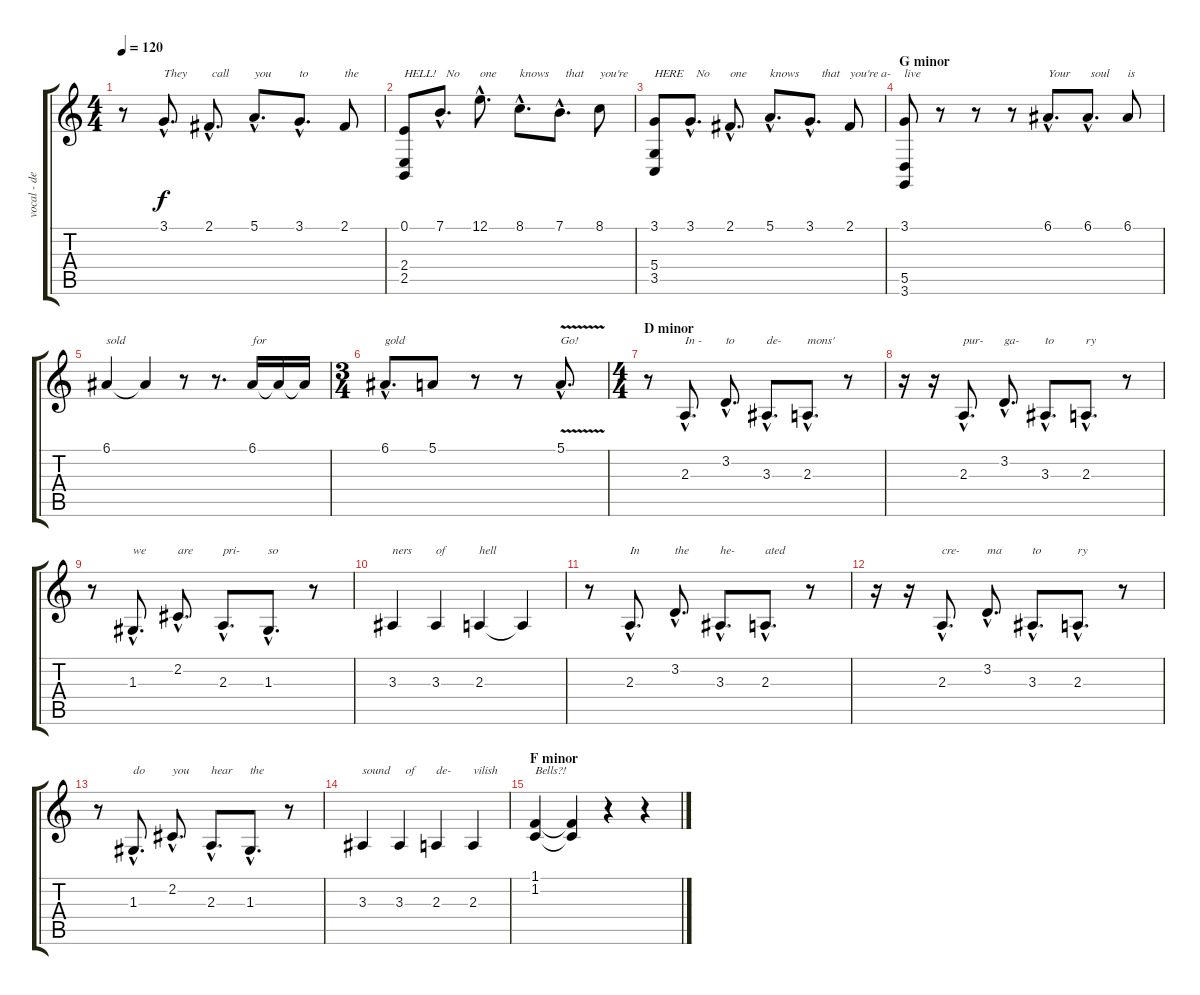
\track ("vocal - devil's, demon's, man, people in" "vocal - de") {instrument pad1newage}
\staff {score tabs}
\tuning (E4 B3 G3 D3 A2 E2) {hide}
\ts (4 4)
\tempo 120
\clef g2
\ks c
r.8{dy f} 3.1{hac}.8{d txt "They"} 2.1{hac}.8{d txt " call"} 5.1{hac}.8{d txt "you"} 3.1{hac}.8{d txt "to"} 2.1.8{txt "the"} |
(0.1 2.4 2.5).8{txt "HELL!"} 7.1{hac}.8{d txt "  No"} 12.1{hac}.8{d txt "one"} 8.1{hac}.8{d txt "knows"} 7.1{hac}.8{d txt "  that"} 8.1.8{txt "you're"} |
(3.1 5.4 3.5).8{txt "HERE"} 3.1{hac}.8{d txt "  No"} 2.1{hac}.8{d txt "one"} 5.1{hac}.8{d txt "knows"} 3.1{hac}.8{d txt "    that"} 2.1.8{txt "you're a-"} |
\section ("" "G minor")
(3.1 5.5 3.6).8{txt "live"} r.8 r.8 r.8 6.1{hac}.8{d txt "Your"} 6.1{hac}.8{d txt " soul"} 6.1.8{txt "is"} |
6.1.4{txt "sold"} 6.1{t}.4 r.8 r.8{d} 6.1.16{txt "for"} 6.1{t}.16 6.1{t}.16 |
\ts (3 4)
6.1{hac}.8{d txt "gold"} 5.1.8 r.8 r.8 5.1{v hac}.8{d txt "Go!"} |
\ts (4 4)
\section ("" "D minor")
r.8 2.3{hac}.8{d txt "In -"} 3.2{hac}.8{d txt "to"} 3.3{hac}.8{d txt "de-"} 2.3{hac}.8{d txt "mons'"} r.8 |
r.16 r.16 2.3{hac}.8{d txt "pur-"} 3.2{hac}.8{d txt "ga-"} 3.3{hac}.8{d txt "to"} 2.3{hac}.8{d txt "ry"} r.8 |
r.8 1.3{hac}.8{d txt "we"} 2.2{hac}.8{d txt "are"} 2.3{hac}.8{d txt "pri-"} 1.3{hac}.8{d txt "so"} r.8 |
3.3.4{txt "ners"} 3.3.4{txt "of"} 2.3.4{txt "hell"} 2.3{t}.4 |
r.8 2.3{hac}.8{d txt "In"} 3.2{hac}.8{d txt "the"} 3.3{hac}.8{d txt "he-"} 2.3{hac}.8{d txt "ated"} r.8 |
r.16 r.16 2.3{hac}.8{d txt "cre-"} 3.2{hac}.8{d txt "ma"} 3.3{hac}.8{d txt "to"} 2.3{hac}.8{d txt "ry"} r.8 |
r.8 1.3{hac}.8{d txt "do"} 2.2{hac}.8{d txt "you"} 2.3{hac}.8{d txt "hear"} 1.3{hac}.8{d txt "the"} r.8 |
3.3.4{txt "sound"} 3.3.4{txt "  of"} 2.3.4{txt "de-"} 2.3.4{txt "vilish"} |
\section ("" "F minor")
(1.1 1.2).4{txt "Bells?!"} (1.1{t} 1.2{t}).4 r.4 r.4
